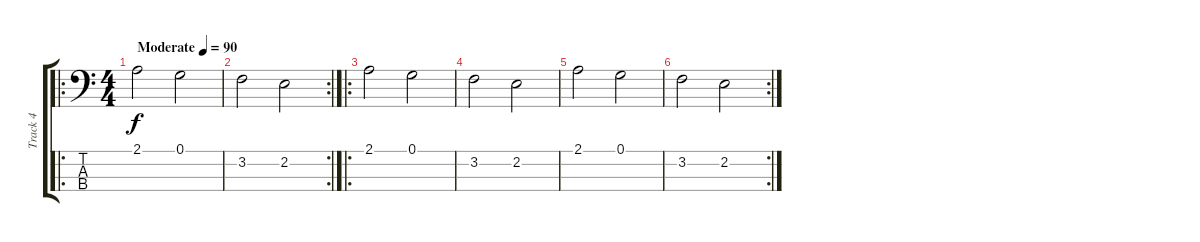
\track ("Track 4" "Track 4") {instrument electricbassfinger}
\staff {score tabs}
\tuning (G2 D2 A1 E1) {hide}
\ro
\ts (4 4)
\tempo (90 "Moderate")
\clef f4
\ks c
2.1.2{dy f instrument electricbassfinger} 0.1.2 |
\rc 2
3.2.2 2.2.2 |
\ro
2.1.2 0.1.2 |
3.2.2 2.2.2 |
2.1.2 0.1.2 |
\rc 2
3.2.2 2.2.2
